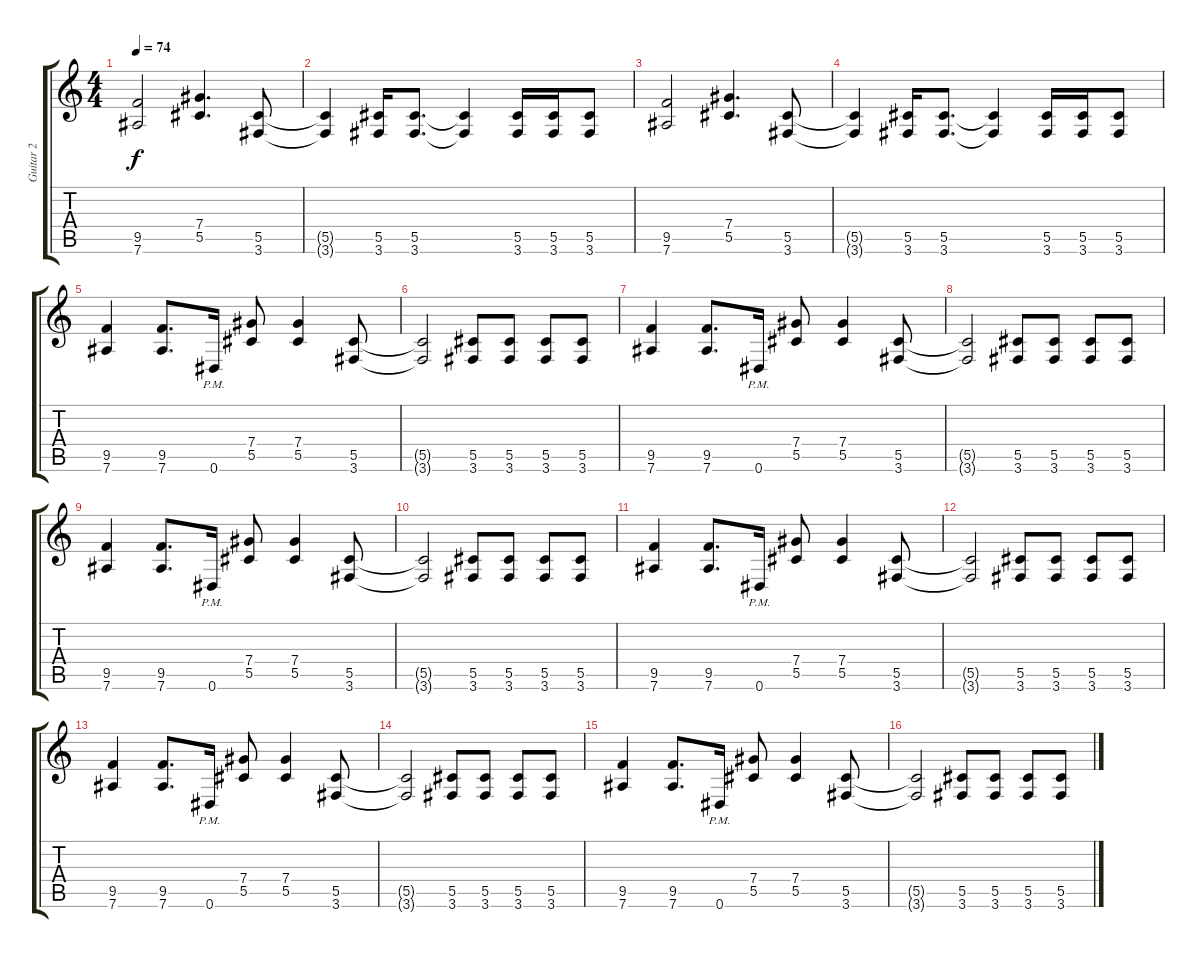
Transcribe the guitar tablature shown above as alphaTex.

\track ("Guitar 2" "Guitar 2") {instrument distortionguitar}
\staff {score tabs}
\tuning (Eb4 Bb3 Gb3 Db3 Ab2 Eb2) {hide}
\ts (4 4)
\tempo 74
\clef g2
\ks c
(9.5 7.6).2{dy f} (7.4 5.5).4{d} (5.5 3.6).8 |
(5.5{t} 3.6{t}).4 (5.5 3.6).16 (5.5 3.6).8{d} (5.5{t} 3.6{t}).4 (5.5 3.6).16 (5.5 3.6).16 (5.5 3.6).8 |
(9.5 7.6).2 (7.4 5.5).4{d} (5.5 3.6).8 |
(5.5{t} 3.6{t}).4 (5.5 3.6).16 (5.5 3.6).8{d} (5.5{t} 3.6{t}).4 (5.5 3.6).16 (5.5 3.6).16 (5.5 3.6).8 |
(9.5 7.6).4 (9.5 7.6).8{d} 0.6{pm}.16 (7.4 5.5).8 (7.4 5.5).4 (5.5 3.6).8 |
(5.5{t} 3.6{t}).2 (5.5 3.6).8 (5.5 3.6).8 (5.5 3.6).8 (5.5 3.6).8 |
(9.5 7.6).4 (9.5 7.6).8{d} 0.6{pm}.16 (7.4 5.5).8 (7.4 5.5).4 (5.5 3.6).8 |
(5.5{t} 3.6{t}).2 (5.5 3.6).8 (5.5 3.6).8 (5.5 3.6).8 (5.5 3.6).8 |
(9.5 7.6).4 (9.5 7.6).8{d} 0.6{pm}.16 (7.4 5.5).8 (7.4 5.5).4 (5.5 3.6).8 |
(5.5{t} 3.6{t}).2 (5.5 3.6).8 (5.5 3.6).8 (5.5 3.6).8 (5.5 3.6).8 |
(9.5 7.6).4 (9.5 7.6).8{d} 0.6{pm}.16 (7.4 5.5).8 (7.4 5.5).4 (5.5 3.6).8 |
(5.5{t} 3.6{t}).2 (5.5 3.6).8 (5.5 3.6).8 (5.5 3.6).8 (5.5 3.6).8 |
(9.5 7.6).4 (9.5 7.6).8{d} 0.6{pm}.16 (7.4 5.5).8 (7.4 5.5).4 (5.5 3.6).8 |
(5.5{t} 3.6{t}).2 (5.5 3.6).8 (5.5 3.6).8 (5.5 3.6).8 (5.5 3.6).8 |
(9.5 7.6).4 (9.5 7.6).8{d} 0.6{pm}.16 (7.4 5.5).8 (7.4 5.5).4 (5.5 3.6).8 |
(5.5{t} 3.6{t}).2 (5.5 3.6).8 (5.5 3.6).8 (5.5 3.6).8 (5.5 3.6).8
